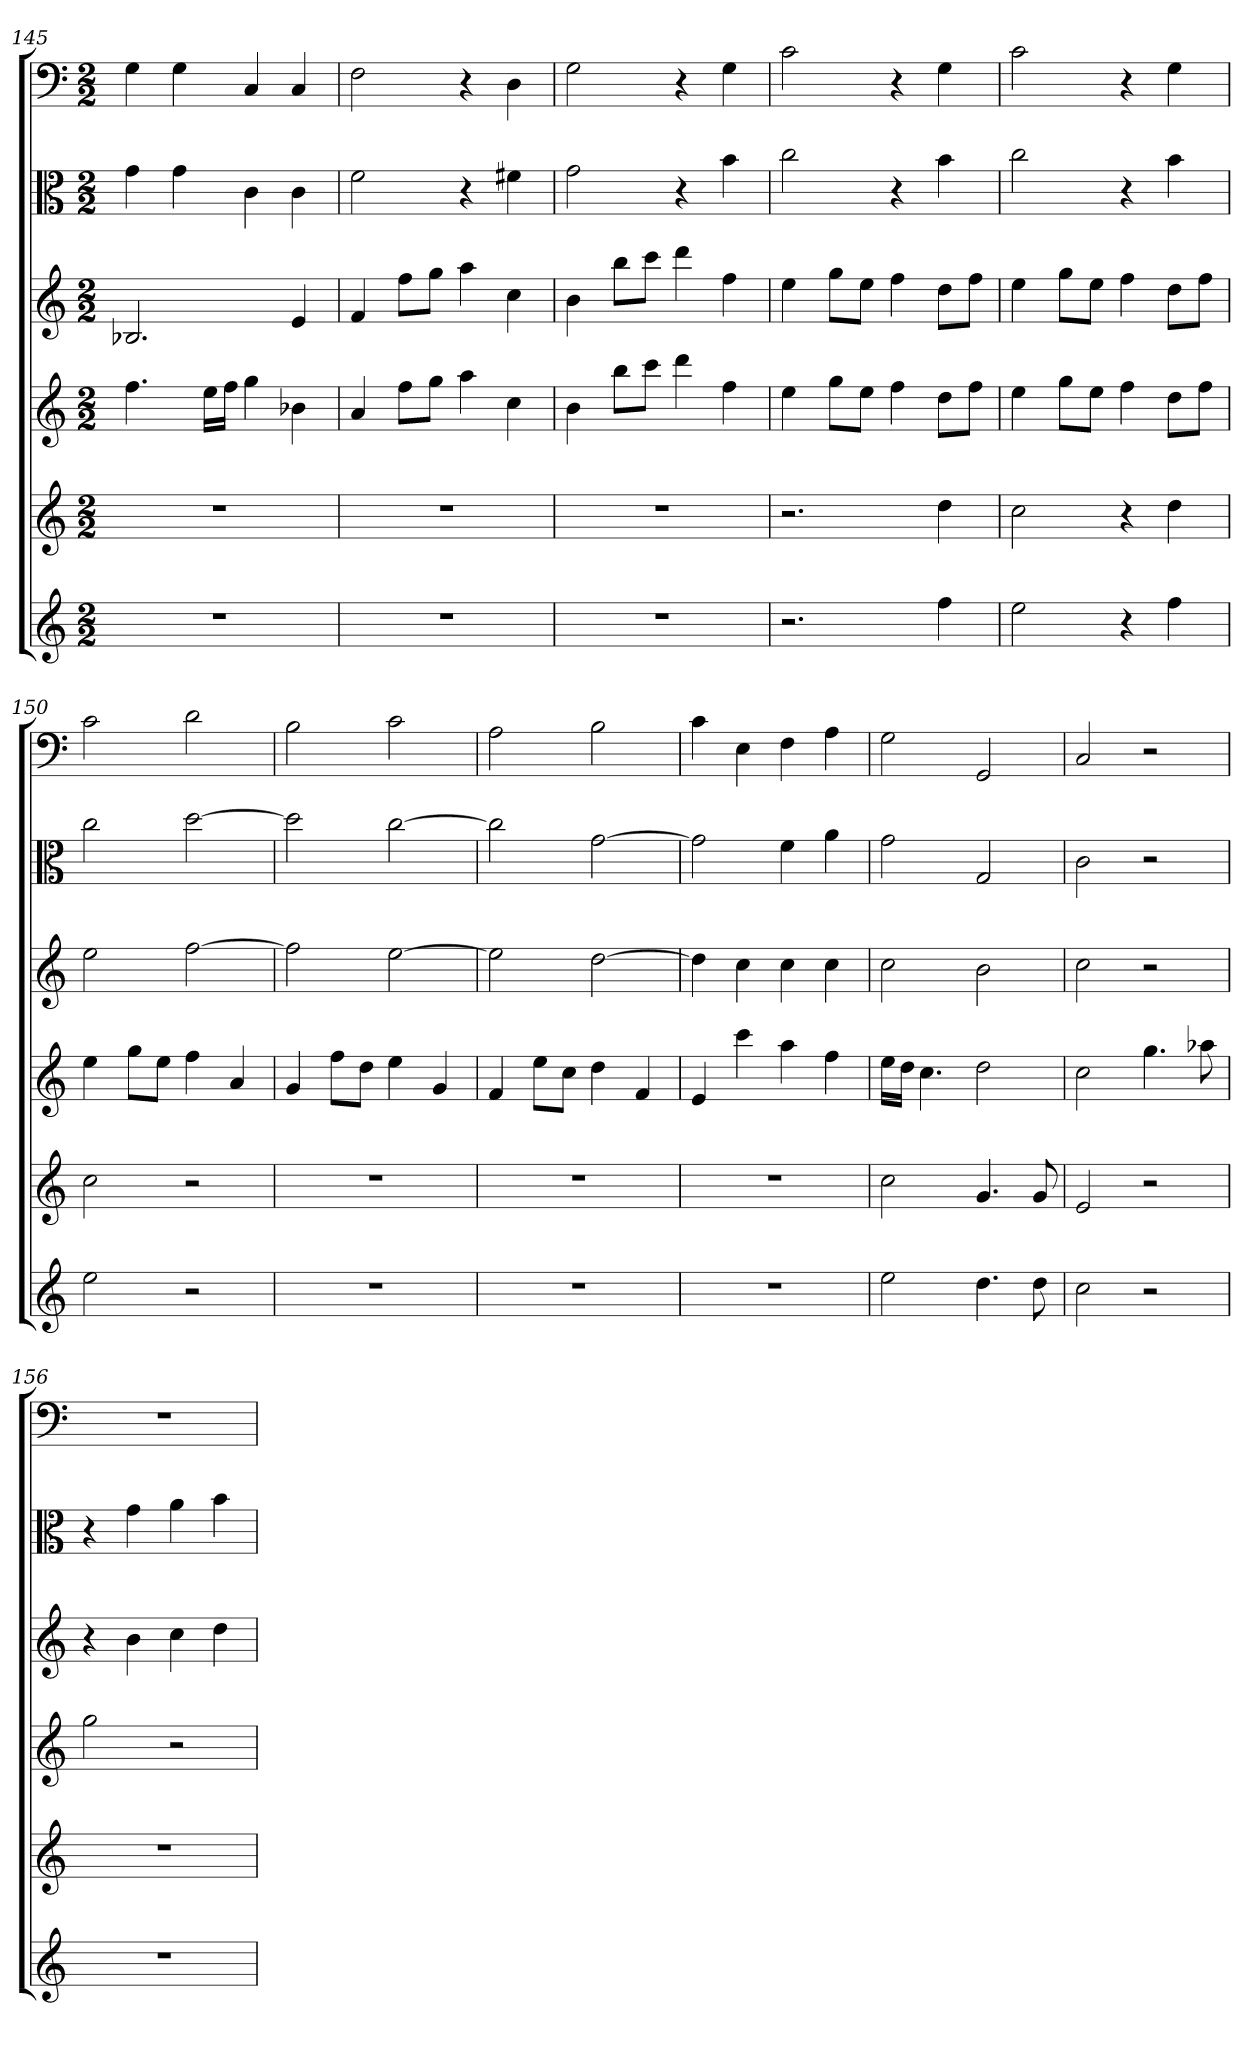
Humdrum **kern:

**kern	**kern	**kern	**kern	**kern	**kern
*part6	*part5	*part4	*part3	*part2	*part1
*staff6	*staff5	*staff4	*staff3	*staff2	*staff1
*	*	*	*	*clefC3	*clefF4
*k[]	*k[]	*k[]	*k[]	*k[]	*k[]
*C:	*C:	*C:	*C:	*C:	*C:
*M2/2	*M2/2	*M2/2	*M2/2	*M2/2	*M2/2
=145	=145	=145	=145	=145	=145
1r	1r	4.ff	2.B-X	4g	4G
.	.	.	.	4g	4G
.	.	16eeLL	.	.	.
.	.	16ffJJ	.	.	.
.	.	4gg	.	4c	4C
.	.	4b-X	4e	4c	4C
=146	=146	=146	=146	=146	=146
1r	1r	4a	4f	2f	2F
.	.	8ffL	8ffL	.	.
.	.	8ggJ	8ggJ	.	.
.	.	4aa	4aa	4r	4r
.	.	4cc	4cc	4f#X	4D
=147	=147	=147	=147	=147	=147
1r	1r	4b	4b	2g	2G
.	.	8bbL	8bbL	.	.
.	.	8cccJ	8cccJ	.	.
.	.	4ddd	4ddd	4r	4r
.	.	4ff	4ff	4b	4G
=148	=148	=148	=148	=148	=148
2.r	2.r	4ee	4ee	2cc	2c
.	.	8ggL	8ggL	.	.
.	.	8eeJ	8eeJ	.	.
.	.	4ff	4ff	4r	4r
4ff	4dd	8ddL	8ddL	4b	4G
.	.	8ffJ	8ffJ	.	.
=149	=149	=149	=149	=149	=149
2ee	2cc	4ee	4ee	2cc	2c
.	.	8ggL	8ggL	.	.
.	.	8eeJ	8eeJ	.	.
4r	4r	4ff	4ff	4r	4r
4ff	4dd	8ddL	8ddL	4b	4G
.	.	8ffJ	8ffJ	.	.
=150	=150	=150	=150	=150	=150
2ee	2cc	4ee	2ee	2cc	2c
.	.	8ggL	.	.	.
.	.	8eeJ	.	.	.
2r	2r	4ff	[2ff	[2dd	2d
.	.	4a	.	.	.
=151	=151	=151	=151	=151	=151
1r	1r	4g	2ff]	2dd]	2B
.	.	8ffL	.	.	.
.	.	8ddJ	.	.	.
.	.	4ee	[2ee	[2cc	2c
.	.	4g	.	.	.
=152	=152	=152	=152	=152	=152
1r	1r	4f	2ee]	2cc]	2A
.	.	8eeL	.	.	.
.	.	8ccJ	.	.	.
.	.	4dd	[2dd	[2g	2B
.	.	4f	.	.	.
=153	=153	=153	=153	=153	=153
1r	1r	4e	4dd]	2g]	4c
.	.	4ccc	4cc	.	4E
.	.	4aa	4cc	4f	4F
.	.	4ff	4cc	4a	4A
=154	=154	=154	=154	=154	=154
2ee	2cc	16eeLL	2cc	2g	2G
.	.	16ddJJ	.	.	.
.	.	4.cc	.	.	.
4.dd	4.g	2dd	2b	2G	2GG
8dd	8g	.	.	.	.
=155	=155	=155	=155	=155	=155
2cc	2e	2cc	2cc	2c	2C
2r	2r	4.gg	2r	2r	2r
.	.	8aa-X	.	.	.
=156	=156	=156	=156	=156	=156
1r	1r	2gg	4r	4r	1r
.	.	.	4b	4g	.
.	.	2r	4cc	4a	.
.	.	.	4dd	4b	.
=	=	=	=	=	=
*-	*-	*-	*-	*-	*-
